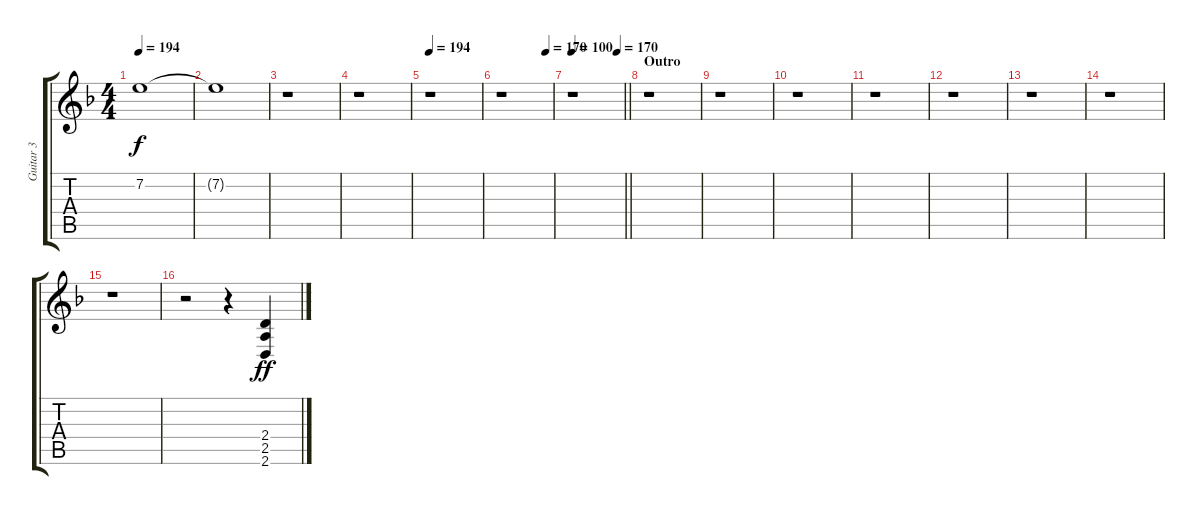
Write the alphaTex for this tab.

\track ("Guitar 3" "Guitar 3") {instrument distortionguitar}
\staff {score tabs}
\tuning (D4 A3 F3 C3 G2 C2) {hide}
\ts (4 4)
\tempo 194
\clef g2
\ks f
7.2{t}.1{dy f} |
7.2{t}.1 |
r.1{volume 0} |
r.1 |
\tempo 194
r.1 |
\tempo (170 0.875)
r.1 |
\tempo 100
\tempo (170 0.875)
\barLineRight lightlight
r.1 |
\section ("" "Outro")
r.1 |
r.1 |
r.1 |
r.1 |
r.1 |
r.1 |
r.1 |
r.1 |
r.2 r.4 (2.4 2.5 2.6).4{dy ff volume 0}
